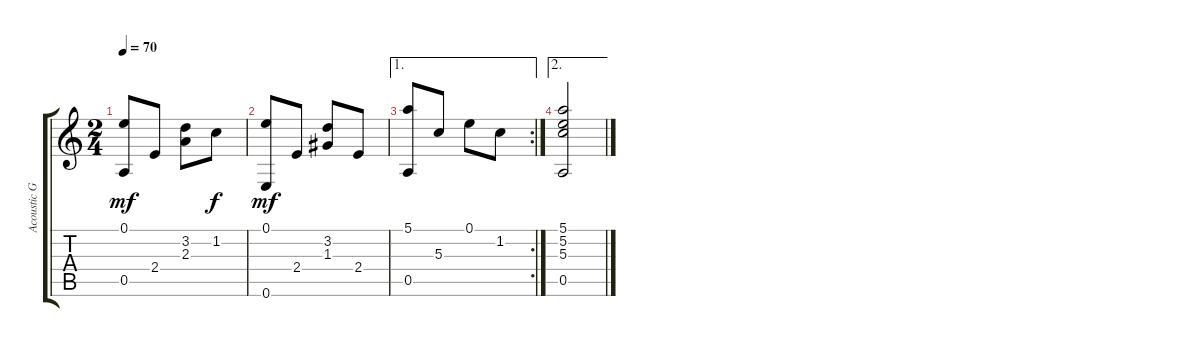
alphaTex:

\track ("Acoustic Guitar" "Acoustic G") {instrument acousticguitarnylon}
\staff {score tabs}
\tuning (E4 B3 G3 D3 A2 E2) {hide}
\ts (2 4)
\tempo 70
\clef g2
\ks c
(0.1 0.5).8{dy mf} 2.4.8 (3.2 2.3).8 1.2.8{dy f} |
(0.1 0.6).8{dy mf} 2.4.8 (3.2 1.3).8 2.4.8 |
\ae 1
\rc 2
(5.1 0.5).8 5.3.8 0.1.8 1.2.8 |
\ae 2
(5.1 5.2 5.3 0.5).2
